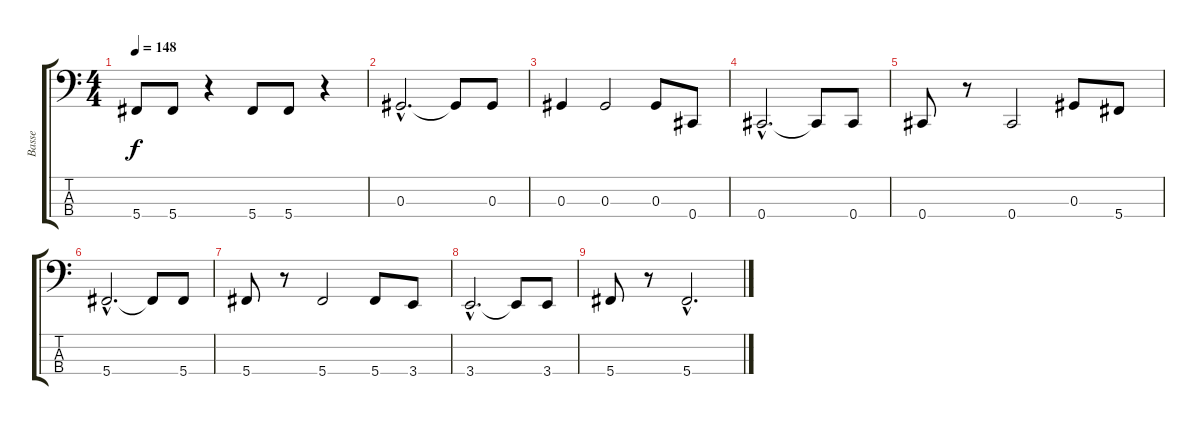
\track ("Basse" "Basse") {instrument electricbasspick}
\staff {score tabs}
\tuning (Gb2 Db2 Ab1 Db1) {hide}
\ts (4 4)
\tempo 148
\clef f4
\ks c
5.4.8{dy f} 5.4.8 r.4 5.4.8 5.4.8 r.4 |
0.3{hac}.2{d} 0.3{t}.8 0.3.8 |
0.3.4 0.3.2 0.3.8 0.4.8 |
0.4{hac}.2{d} 0.4{t}.8 0.4.8 |
0.4.8 r.8 0.4.2 0.3.8 5.4.8 |
5.4{hac}.2{d} 5.4{t}.8 5.4.8 |
5.4.8 r.8 5.4.2 5.4.8 3.4.8 |
3.4{hac}.2{d} 3.4{t}.8 3.4.8 |
5.4.8 r.8 5.4{hac}.2{d}
